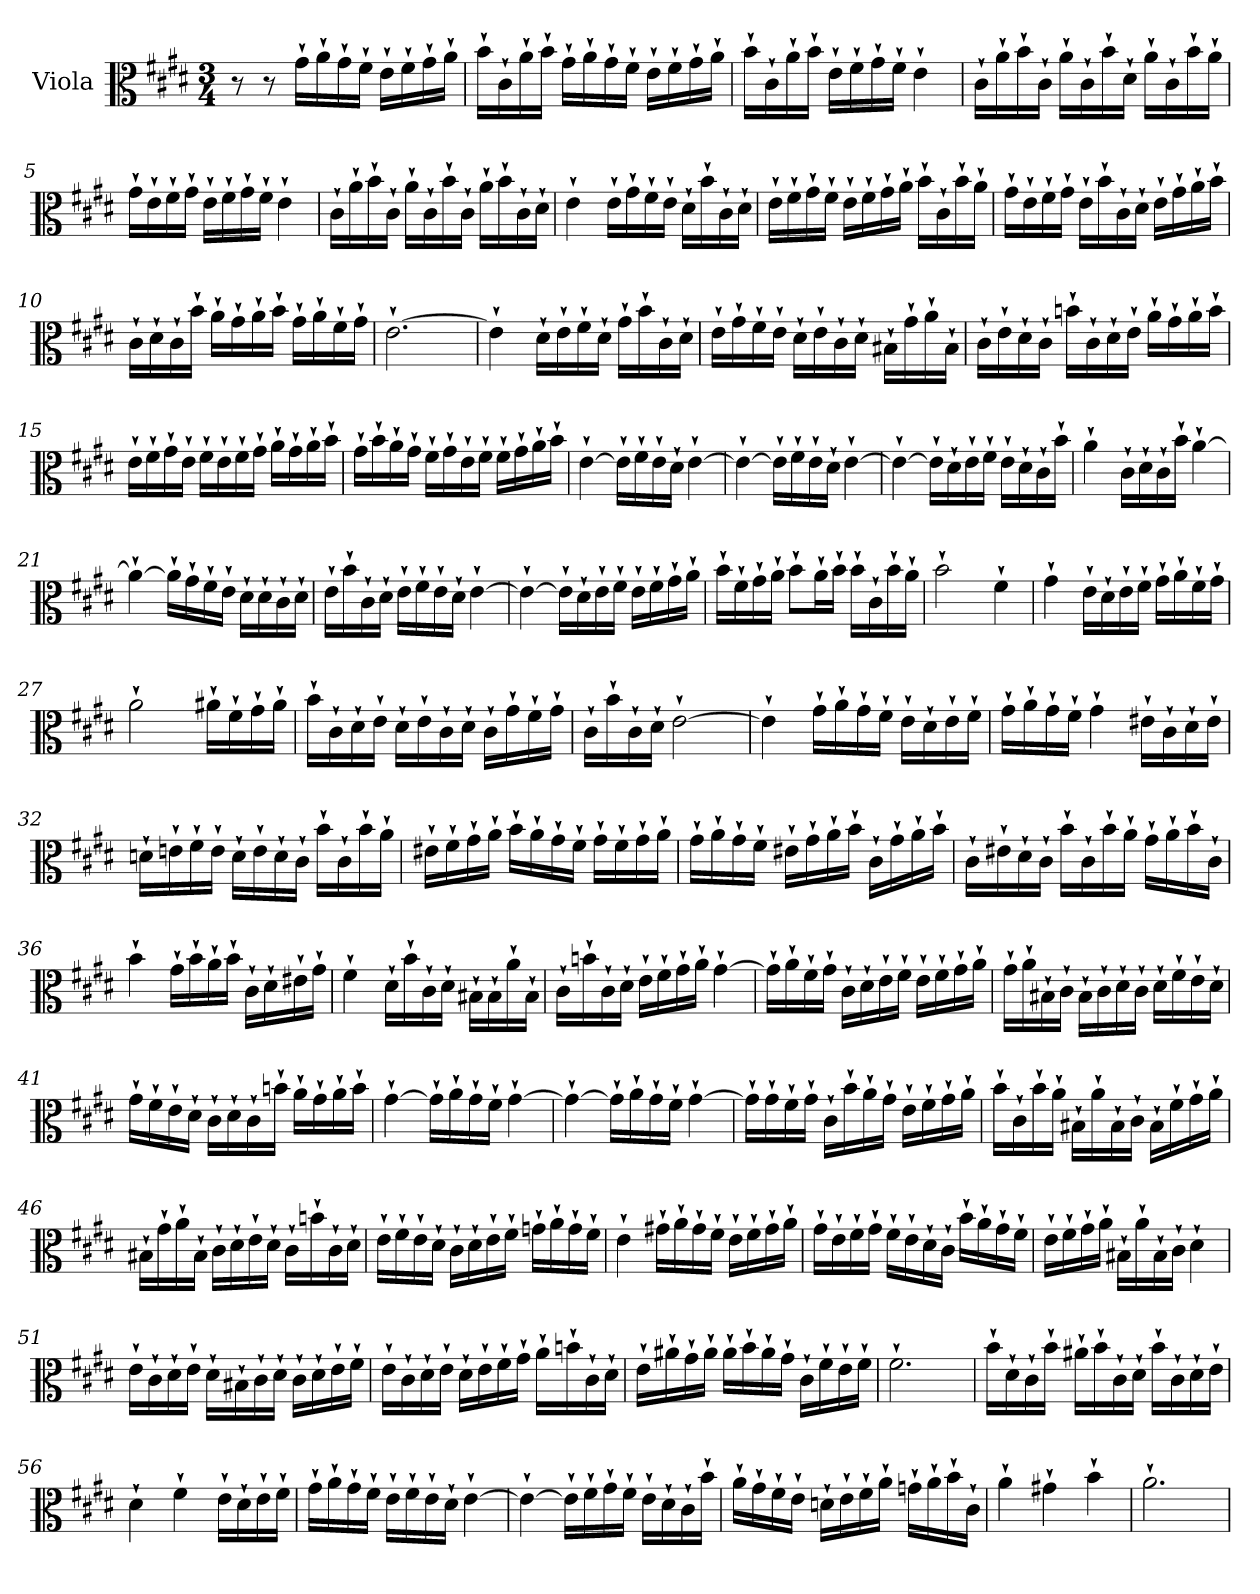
**kern
*part1
*staff1
*I"Viola
*I'Vla.
*clefC3
*k[f#c#g#d#]
*E:
*M3/4
=1
8r
8r
16g#`\LL
16a`\
16g#`\
16f#`\JJ
16e`\LL
16f#`\
16g#`\
16a`\JJ
=2
16b`\LL
16c#`\
16a`\
16b`\JJ
16g#`\LL
16a`\
16g#`\
16f#`\JJ
16e`\LL
16f#`\
16g#`\
16a`\JJ
=3
16b`\LL
16c#`\
16a`\
16b`\JJ
16e`\LL
16f#`\
16g#`\
16f#`\JJ
4e`\
!!LO:LB:g=z
=4
16c#`\LL
16a`\
16b`\
16c#`\JJ
16a`\LL
16c#`\
16b`\
16d#`\JJ
16a`\LL
16c#`\
16b`\
16a`\JJ
=5
16g#`\LL
16e`\
16f#`\
16g#`\JJ
16e`\LL
16f#`\
16g#`\
16f#`\JJ
4e`\
=6
16c#`\LL
16a`\
16b`\
16c#`\JJ
16a`\LL
16c#`\
16b`\
16c#`\JJ
16a`\LL
16b`\
16c#`\
16d#`\JJ
=7
4e`\
16e`\LL
16g#`\
16f#`\
16e`\JJ
16d#`\LL
16b`\
16c#`\
16d#`\JJ
!!LO:LB:g=z
=8
16e`\LL
16f#`\
16g#`\
16f#`\JJ
16e`\LL
16f#`\
16g#`\
16a`\JJ
16b`\LL
16c#`\
16b`\
16a`\JJ
=9
16g#`\LL
16e`\
16f#`\
16g#`\JJ
16e`\LL
16b`\
16c#`\
16d#`\JJ
16e`\LL
16g#`\
16a`\
16b`\JJ
=10
16c#`\LL
16d#`\
16c#`\
16b`\JJ
16a`\LL
16g#`\
16a`\
16b`\JJ
16g#`\LL
16a`\
16f#`\
16g#`\JJ
=11
[2.e`\
!!LO:LB:g=z
=12
4e`\]
16d#`\LL
16e`\
16f#`\
16d#`\JJ
16g#`\LL
16b`\
16c#`\
16d#`\JJ
=13
16e`\LL
16g#`\
16f#`\
16e`\JJ
16d#`\LL
16e`\
16c#`\
16d#`\JJ
16B#X`\LL
16g#`\
16a`\
16B#`\JJ
=14
16c#`\LL
16e`\
16d#`\
16c#`\JJ
16bn`\LL
16c#`\
16d#`\
16e`\JJ
16a`\LL
16g#`\
16a`\
16b`\JJ
!!LO:LB:g=z
=15
16e`\LL
16f#`\
16g#`\
16e`\JJ
16f#`\LL
16e`\
16f#`\
16g#`\JJ
16a`\LL
16g#`\
16a`\
16b`\JJ
=16
16g#`\LL
16b`\
16a`\
16g#`\JJ
16f#`\LL
16g#`\
16e`\
16f#`\JJ
16f#`\LL
16g#`\
16a`\
16b`\JJ
=17
[4e`\
16e`\LL]
16f#`\
16e`\
16d#`\JJ
[4e`\
=18
4e`\_
16e`\LL]
16f#`\
16e`\
16d#`\JJ
[4e`\
!!LO:LB:g=z
=19
4e`\_
16e`\LL]
16d#`\
16e`\
16f#`\JJ
16e`\LL
16d#`\
16c#`\
16b`\JJ
=20
4a`\
16c#`\LL
16d#`\
16c#`\
16b`\JJ
[4a`\
=21
4a`\_
16a`\LL]
16g#`\
16f#`\
16e`\JJ
16d#`\LL
16d#`\
16c#`\
16d#`\JJ
=22
16e`\LL
16b`\
16c#`\
16d#`\JJ
16e`\LL
16f#`\
16e`\
16d#`\JJ
[4e`\
!!LO:LB:g=z
=23
4e`\_
16e`\LL]
16d#`\
16e`\
16f#`\JJ
16e`\LL
16f#`\
16g#`\
16a`\JJ
=24
16b`\LL
16f#`\
16g#`\
16a`\JJ
8b`\L
16a`\L
16b`\JJ
16b`\LL
16c#`\
16b`\
16a`\JJ
=25
2b`\
4f#`\
=26
4g#`\
16e`\LL
16d#`\
16e`\
16f#`\JJ
16g#`\LL
16a`\
16f#`\
16g#`\JJ
=27
2a`\
16a#X`\LL
16f#`\
16g#`\
16a#`\JJ
!!LO:LB:g=z
=28
16b`\LL
16c#`\
16d#`\
16e`\JJ
16d#`\LL
16e`\
16c#`\
16d#`\JJ
16c#`\LL
16g#`\
16f#`\
16g#`\JJ
=29
16c#`\LL
16b`\
16c#`\
16d#`\JJ
[2e`\
=30
4e`\]
16g#`\LL
16a`\
16g#`\
16f#`\JJ
16e`\LL
16d#`\
16e`\
16f#`\JJ
=31
16g#`\LL
16a`\
16g#`\
16f#`\JJ
4g#`\
16e#X`\LL
16c#`\
16d#`\
16e#`\JJ
!!LO:LB:g=z
=32
16dn`\LL
16en`\
16f#`\
16e`\JJ
16d`\LL
16e`\
16d`\
16c#`\JJ
16b`\LL
16c#`\
16b`\
16a`\JJ
=33
16e#X`\LL
16f#`\
16g#`\
16a`\JJ
16b`\LL
16a`\
16g#`\
16f#`\JJ
16g#`\LL
16f#`\
16g#`\
16a`\JJ
=34
16g#`\LL
16a`\
16g#`\
16f#`\JJ
16e#X`\LL
16g#`\
16a`\
16b`\JJ
16c#`\LL
16g#`\
16a`\
16b`\JJ
!!LO:LB:g=z
=35
16c#`\LL
16e#X`\
16d#`\
16c#`\JJ
16b`\LL
16c#`\
16b`\
16a`\JJ
16g#`\LL
16a`\
16b`\
16c#`\JJ
=36
4b`\
16g#`\LL
16b`\
16a`\
16b`\JJ
16c#`\LL
16d#`\
16e#X`\
16g#`\JJ
=37
4f#`\
16d#`\LL
16b`\
16c#`\
16d#`\JJ
16B#X`\LL
16B#`\
16a`\
16B#`\JJ
=38
16c#`\LL
16bn`\
16c#`\
16d#`\JJ
16e`\LL
16f#`\
16g#`\
16a`\JJ
[4g#`\
!!LO:PB:g=z
=39
16g#`\LL]
16a`\
16f#`\
16g#`\JJ
16c#`\LL
16d#`\
16e`\
16f#`\JJ
16e`\LL
16f#`\
16g#`\
16a`\JJ
=40
16g#`\LL
16a`\
16B#X`\
16c#`\JJ
16B#`\LL
16c#`\
16d#`\
16c#`\JJ
16d#`\LL
16f#`\
16e`\
16d#`\JJ
=41
16g#`\LL
16f#`\
16e`\
16d#`\JJ
16c#`\LL
16d#`\
16c#`\
16bn`\JJ
16a`\LL
16g#`\
16a`\
16b`\JJ
!!LO:LB:g=z
=42
[4g#`\
16g#`\LL]
16a`\
16g#`\
16f#`\JJ
[4g#`\
=43
4g#`\_
16g#`\LL]
16a`\
16g#`\
16f#`\JJ
[4g#`\
=44
16g#`\LL]
16g#`\
16f#`\
16g#`\JJ
16c#`\LL
16b`\
16a`\
16g#`\JJ
16e`\LL
16f#`\
16g#`\
16a`\JJ
=45
16b`\LL
16c#`\
16b`\
16a`\JJ
16B#X`\LL
16a`\
16B#`\
16c#`\JJ
16B#`\LL
16f#`\
16g#`\
16a`\JJ
!!LO:LB:g=z
=46
16B#X`\LL
16g#`\
16a`\
16B#`\JJ
16c#`\LL
16d#`\
16e`\
16d#`\JJ
16c#`\LL
16bn`\
16c#`\
16d#`\JJ
=47
16e`\LL
16f#`\
16e`\
16d#`\JJ
16c#`\LL
16d#`\
16e`\
16f#`\JJ
16gn`\LL
16a`\
16g`\
16f#`\JJ
=48
4e`\
16g#X`\LL
16a`\
16g#`\
16f#`\JJ
16e`\LL
16f#`\
16g#`\
16a`\JJ
!!LO:LB:g=z
=49
16g#`\LL
16e`\
16f#`\
16g#`\JJ
16f#`\LL
16e`\
16d#`\
16c#`\JJ
16b`\LL
16a`\
16g#`\
16f#`\JJ
=50
16e`\LL
16f#`\
16g#`\
16a`\JJ
16B#X`\LL
16a`\
16B#`\
16c#`\JJ
4d#`\
=51
16e`\LL
16c#`\
16d#`\
16e`\JJ
16d#`\LL
16B#X`\
16c#`\
16d#`\JJ
16c#`\LL
16d#`\
16e`\
16f#`\JJ
!!LO:LB:g=z
=52
16e`\LL
16c#`\
16d#`\
16e`\JJ
16d#`\LL
16e`\
16f#`\
16g#`\JJ
16a`\LL
16bn`\
16c#`\
16d#`\JJ
=53
16e`\LL
16a#X`\
16g#`\
16a#`\JJ
16a#`\LL
16b`\
16a#`\
16g#`\JJ
16c#`\LL
16f#`\
16e`\
16f#`\JJ
=54
2.f#`\
=55
16b`\LL
16d#`\
16c#`\
16b`\JJ
16a#X`\LL
16b`\
16c#`\
16d#`\JJ
16b`\LL
16c#`\
16d#`\
16e`\JJ
!!LO:LB:g=z
=56
4d#`\
4f#`\
16e`\LL
16d#`\
16e`\
16f#`\JJ
=57
16g#`\LL
16a`\
16g#`\
16f#`\JJ
16e`\LL
16f#`\
16e`\
16d#`\JJ
[4e`\
=58
4e`\_
16e`\LL]
16f#`\
16g#`\
16f#`\JJ
16e`\LL
16d#`\
16c#`\
16b`\JJ
=59
16a`\LL
16g#`\
16f#`\
16e`\JJ
16dn`\LL
16e`\
16f#`\
16a`\JJ
16gn`\LL
16a`\
16b`\
16c#`\JJ
!!LO:LB:g=z
=60
4a`\
4g#X`\
4b`\
=61
2.a`\
=
*-
